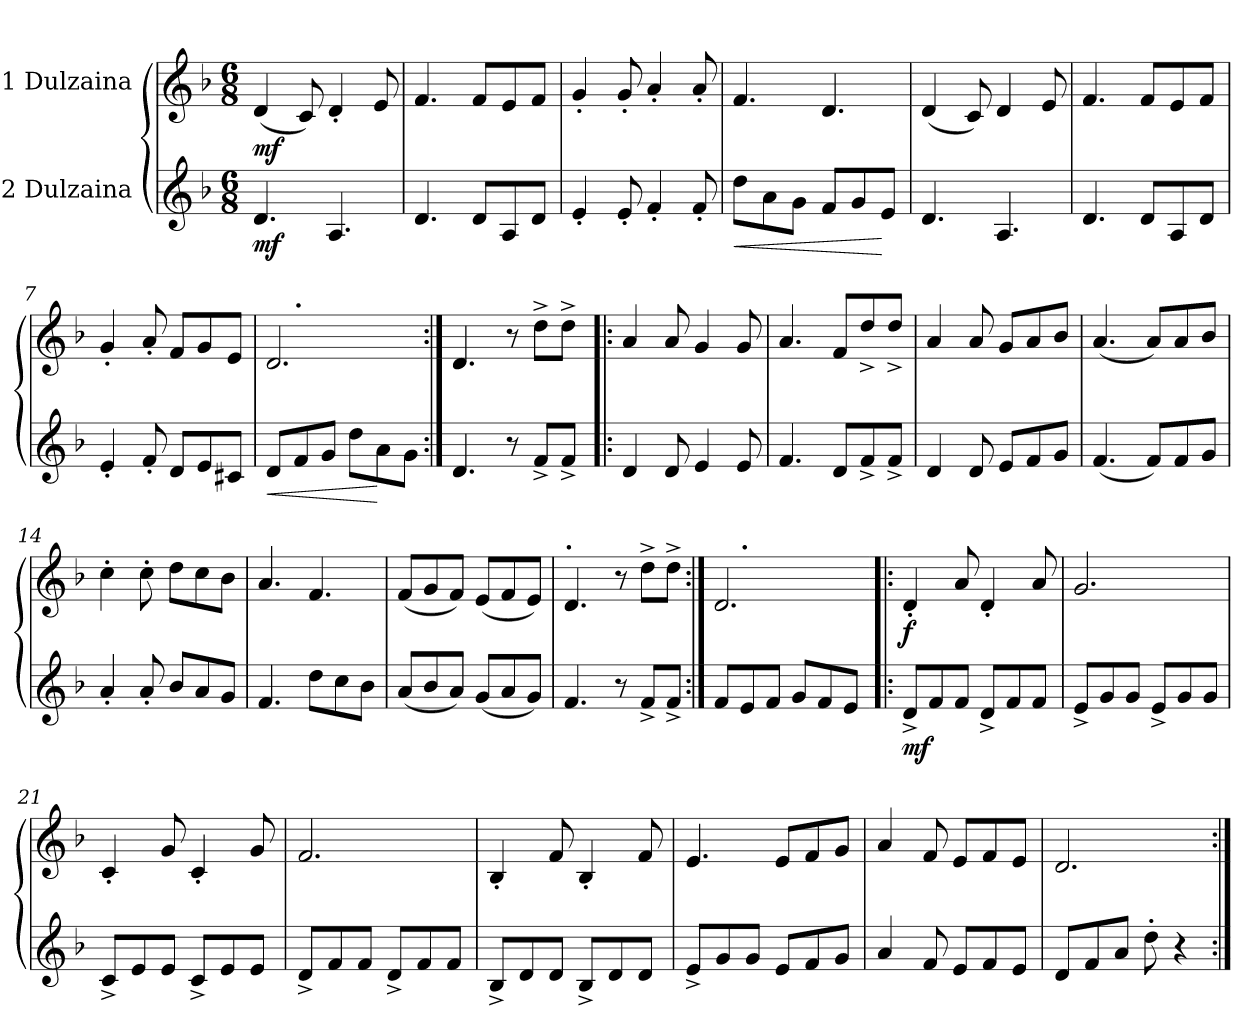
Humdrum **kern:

**kern	**dynam	**kern	**dynam
*part2	*part2	*part1	*part1
*staff2	*staff2	*staff1	*staff1
*I"2 Dulzaina	*	*I"1 Dulzaina	*
*clefG2	*	*clefG2	*
*k[b-]	*	*k[b-]	*
*F:	*	*F:	*
*M6/8	*	*M6/8	*
*MM80	*	*MM80	*
=1	=1	=1	=1
!	!LO:DY:b	!	!LO:DY:b
4.d/	mf	(<4d/	mf
.	.	8c/)	.
4.A/	.	4d'/	.
.	.	8e/	.
=2	=2	=2	=2
4.d/	.	4.f/	.
8d/L	.	8f/L	.
8A/	.	8e/	.
8d/J	.	8f/J	.
=3	=3	=3	=3
4e'/	.	4g'/	.
8e'/	.	8g'/	.
4f'/	.	4a'/	.
8f'/	.	8a'/	.
=4	=4	=4	=4
!	!LO:HP:b	!	!
8dd\L	<	4.f/	.
8a\	.	.	.
8g\J	.	.	.
8f/L	.	4.d/	.
8g/	.	.	.
8e/J	[	.	.
=5	=5	=5	=5
4.d/	.	(<4d/	.
.	.	8c/)	.
4.A/	.	4d/	.
.	.	8e/	.
!!LO:LB:g=z
=6	=6	=6	=6
4.d/	.	4.f/	.
8d/L	.	8f/L	.
8A/	.	8e/	.
8d/J	.	8f/J	.
=7	=7	=7	=7
4e'/	.	4g'/	.
8f'/	.	8a'/	.
8d/L	.	8f/L	.
8e/	.	8g/	.
8c#X/J	.	8e/J	.
=8	=8	=8	=8
!	!LO:HP:b	!	!
*	*	*^	*
8d/L	<	2.d/	8ryy	.
!	!	!	!LO:TX:a:B:t=.	!
8f/	.	.	2ryy	.
8g/J	.	.	.	.
8dd\L	.	.	.	.
8a\	[	.	.	.
8g\J	.	.	8ryy	.
=9:|!	=9:|!	=9:|!	=9:|!	=9:|!
!	!	!LO:TX:a:B:t=.	!	!
*	*	*v	*v	*
4.d/	.	4.d/	.
8r	.	8r	.
8f^/L	.	8dd^\L	.
8f^/J	.	8dd^\J	.
=10!|:	=10!|:	=10!|:	=10!|:
4d/	.	4a/	.
8d/	.	8a/	.
4e/	.	4g/	.
8e/	.	8g/	.
!!LO:LB:g=z
=11	=11	=11	=11
4.f/	.	4.a/	.
8d/L	.	8f/L	.
8f^/	.	8dd^/	.
8f^/J	.	8dd^/J	.
=12	=12	=12	=12
4d/	.	4a/	.
8d/	.	8a/	.
8e/L	.	8g/L	.
8f/	.	8a/	.
8g/J	.	8b-/J	.
=13	=13	=13	=13
(<4.f/	.	(<4.a/	.
8f/L)	.	8a/L)	.
8f/	.	8a/	.
8g/J	.	8b-/J	.
=14	=14	=14	=14
4a'/	.	4cc'\	.
8a'/	.	8cc'\	.
8b-/L	.	8dd\L	.
8a/	.	8cc\	.
8g/J	.	8b-\J	.
=15	=15	=15	=15
4.f/	.	4.a/	.
8dd\L	.	4.f/	.
8cc\	.	.	.
8b-\J	.	.	.
!!LO:LB:g=z
=16	=16	=16	=16
(<8a/L	.	(<8f/L	.
8b-/	.	8g/	.
8a/J)	.	8f/J)	.
(<8g/L	.	(<8e/L	.
8a/	.	8f/	.
8g/J)	.	8e/J)	.
=17	=17	=17	=17
!	!	!LO:TX:a:B:t=.	!
4.f/	.	4.d/	.
8r	.	8r	.
8f^/L	.	8dd^\L	.
8f^/J	.	8dd^\J	.
=18:|!	=18:|!	=18:|!	=18:|!
*	*	*^	*
8f/L	.	2.d/	8ryy	.
!	!	!	!LO:TX:a:B:t=.	!
8e/	.	.	2ryy	.
8f/J	.	.	.	.
8g/L	.	.	.	.
8f/	.	.	.	.
8e/J	.	.	8ryy	.
=19!|:	=19!|:	=19!|:	=19!|:	=19!|:
!	!LO:DY:b	!	!	!LO:DY:b
*	*	*v	*v	*
8d^/L	mf	4d'/	f
8f/	.	.	.
8f/J	.	8a/	.
8d^/L	.	4d'/	.
8f/	.	.	.
8f/J	.	8a/	.
=20	=20	=20	=20
8e^/L	.	2.g/	.
8g/	.	.	.
8g/J	.	.	.
8e^/L	.	.	.
8g/	.	.	.
8g/J	.	.	.
!!LO:LB:g=z
=21	=21	=21	=21
8c^/L	.	4c'/	.
8e/	.	.	.
8e/J	.	8g/	.
8c^/L	.	4c'/	.
8e/	.	.	.
8e/J	.	8g/	.
=22	=22	=22	=22
8d^/L	.	2.f/	.
8f/	.	.	.
8f/J	.	.	.
8d^/L	.	.	.
8f/	.	.	.
8f/J	.	.	.
=23	=23	=23	=23
8B-^/L	.	4B-'/	.
8d/	.	.	.
8d/J	.	8f/	.
8B-^/L	.	4B-'/	.
8d/	.	.	.
8d/J	.	8f/	.
=24	=24	=24	=24
8e^/L	.	4.e/	.
8g/	.	.	.
8g/J	.	.	.
8e/L	.	8e/L	.
8f/	.	8f/	.
8g/J	.	8g/J	.
=25	=25	=25	=25
4a/	.	4a/	.
8f/	.	8f/	.
8e/L	.	8e/L	.
8f/	.	8f/	.
8e/J	.	8e/J	.
=26	=26	=26	=26
8d/L	.	2.d/	.
8f/	.	.	.
8a/J	.	.	.
8dd'\	.	.	.
4r	.	.	.
=:|!	=:|!	=:|!	=:|!
*-	*-	*-	*-
